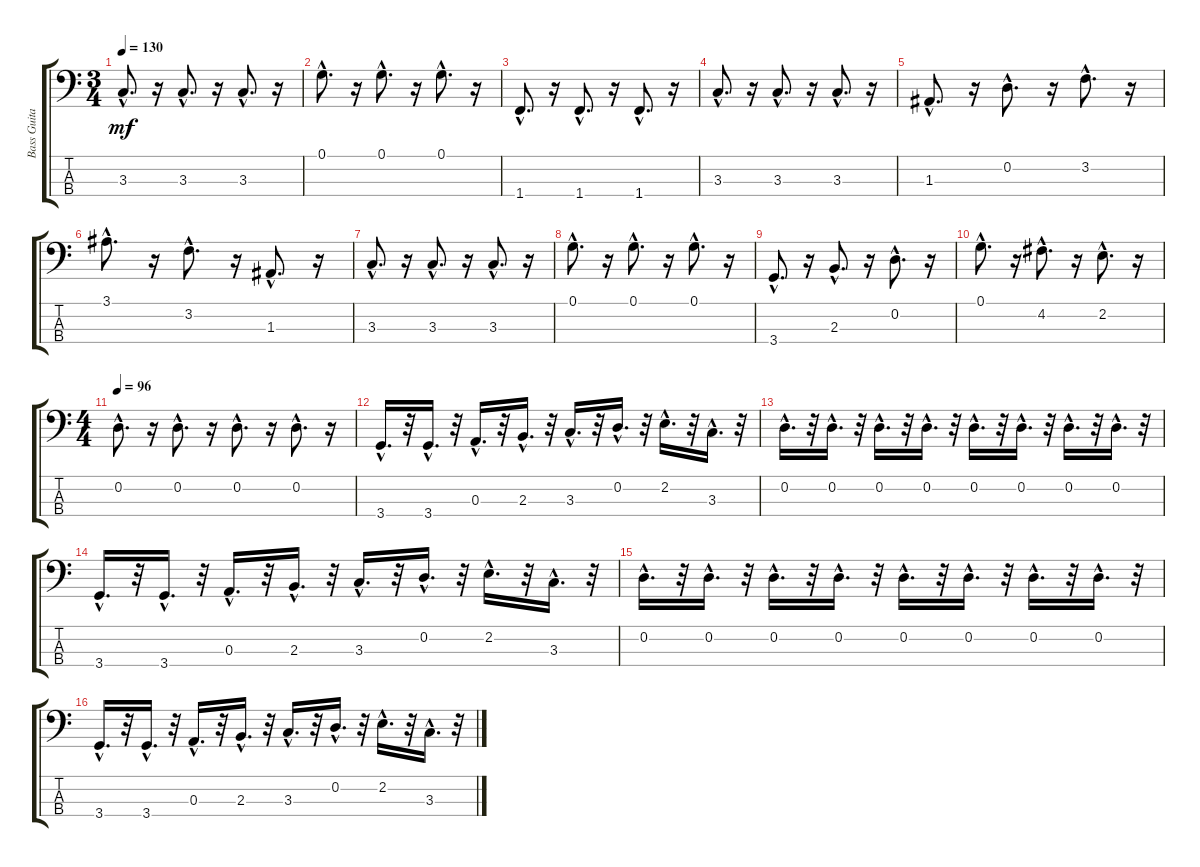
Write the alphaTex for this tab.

\track ("Bass Guitar (P36)" "Bass Guita") {instrument fretlessbass}
\staff {score tabs}
\tuning (G2 D2 A1 E1) {hide}
\ts (3 4)
\tempo 130
\clef f4
\ks c
3.3{hac}.8{d dy mf} r.16 3.3{hac}.8{d} r.16 3.3{hac}.8{d} r.16 |
0.1{hac}.8{d} r.16 0.1{hac}.8{d} r.16 0.1{hac}.8{d} r.16 |
1.4{hac}.8{d} r.16 1.4{hac}.8{d} r.16 1.4{hac}.8{d} r.16 |
3.3{hac}.8{d} r.16 3.3{hac}.8{d} r.16 3.3{hac}.8{d} r.16 |
1.3{hac}.8{d} r.16 0.2{hac}.8{d} r.16 3.2{hac}.8{d} r.16 |
3.1{hac}.8{d} r.16 3.2{hac}.8{d} r.16 1.3{hac}.8{d} r.16 |
3.3{hac}.8{d} r.16 3.3{hac}.8{d} r.16 3.3{hac}.8{d} r.16 |
0.1{hac}.8{d} r.16 0.1{hac}.8{d} r.16 0.1{hac}.8{d} r.16 |
3.4{hac}.8{d} r.16 2.3{hac}.8{d} r.16 0.2{hac}.8{d} r.16 |
0.1{hac}.8{d} r.16 4.2{hac}.8{d} r.16 2.2{hac}.8{d} r.16 |
\ts (4 4)
\tempo 96
0.2{hac}.8{d} r.16 0.2{hac}.8{d} r.16 0.2{hac}.8{d} r.16 0.2{hac}.8{d} r.16 |
3.4{hac}.16{d} r.32 3.4{hac}.16{d} r.32 0.3{hac}.16{d} r.32 2.3{hac}.16{d} r.32 3.3{hac}.16{d} r.32 0.2{hac}.16{d} r.32 2.2{hac}.16{d} r.32 3.3{hac}.16{d} r.32 |
0.2{hac}.16{d} r.32 0.2{hac}.16{d} r.32 0.2{hac}.16{d} r.32 0.2{hac}.16{d} r.32 0.2{hac}.16{d} r.32 0.2{hac}.16{d} r.32 0.2{hac}.16{d} r.32 0.2{hac}.16{d} r.32 |
3.4{hac}.16{d} r.32 3.4{hac}.16{d} r.32 0.3{hac}.16{d} r.32 2.3{hac}.16{d} r.32 3.3{hac}.16{d} r.32 0.2{hac}.16{d} r.32 2.2{hac}.16{d} r.32 3.3{hac}.16{d} r.32 |
0.2{hac}.16{d} r.32 0.2{hac}.16{d} r.32 0.2{hac}.16{d} r.32 0.2{hac}.16{d} r.32 0.2{hac}.16{d} r.32 0.2{hac}.16{d} r.32 0.2{hac}.16{d} r.32 0.2{hac}.16{d} r.32 |
3.4{hac}.16{d} r.32 3.4{hac}.16{d} r.32 0.3{hac}.16{d} r.32 2.3{hac}.16{d} r.32 3.3{hac}.16{d} r.32 0.2{hac}.16{d} r.32 2.2{hac}.16{d} r.32 3.3{hac}.16{d} r.32
